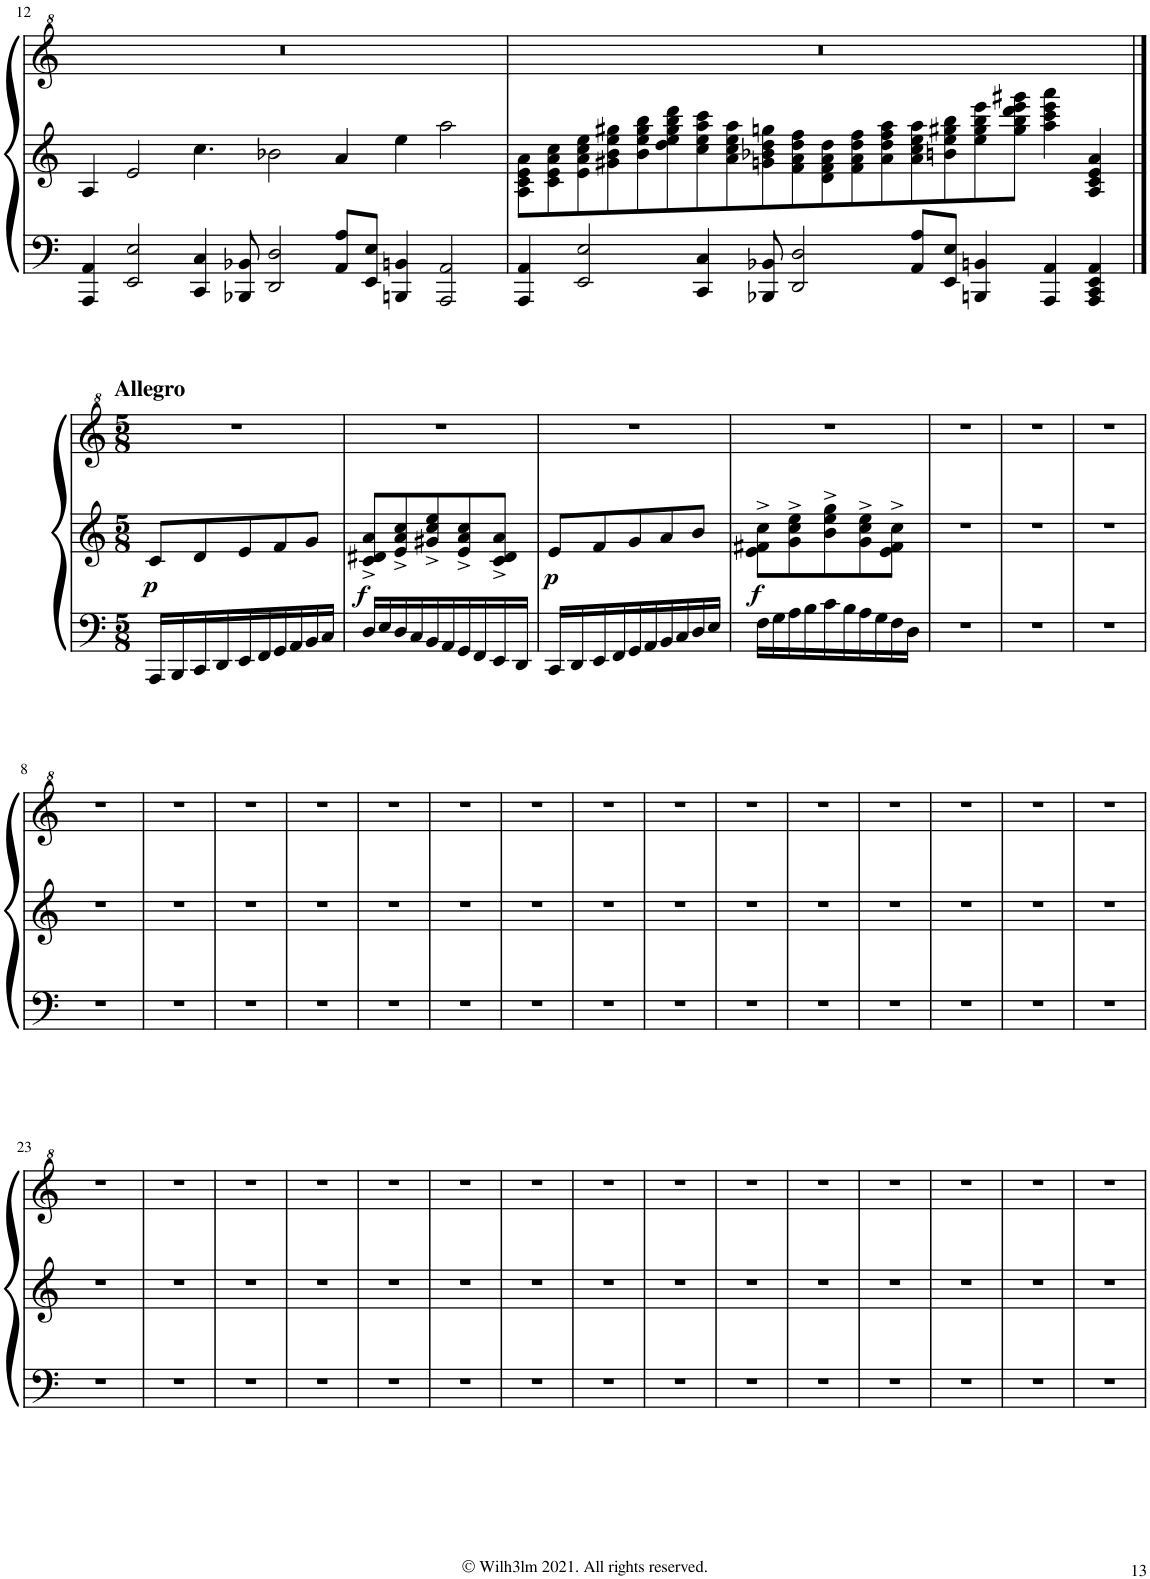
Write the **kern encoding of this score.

**kern	**kern	**kern	**dynam
*part1	*part1	*part1	*part1
*staff3	*staff2	*staff1	*staff1/2/3
*I"Piano	*	*	*
*I'Pno.	*	*	*
!!LO:PB:g=z
*clefF4	*clefG2	*clefG^2	*
*k[]	*k[]	*k[]	*
*M21/8	*M21/8	*M21/8	*
=12	=12	=12	=12
4AAA/ 4AA/	4A/	8%21r	.
2EE/ 2E/	2e/	.	.
4CC/ 4C/	4.cc\	.	.
8BBB-X/ 8BB-X/	.	.	.
2DD/ 2D/	2b-X\	.	.
8AA/ 8A/L	4a/	.	.
8EE/ 8E/J	.	.	.
4BBBn/ 4BBn/	4ee\	.	.
2AAA/ 2AA/	2aa\	.	.
=13	=13	=13	=13
4AAA/ 4AA/	8A\ 8c\ 8e\ 8a\L	8%21r	.
.	8c\ 8e\ 8a\ 8cc\	.	.
2EE/ 2E/	8e\ 8a\ 8cc\ 8ee\	.	.
.	8g#X\ 8b\ 8ee\ 8gg#X\	.	.
.	8b\ 8ee\ 8gg#\ 8bb\	.	.
.	8dd\ 8ee\ 8gg#\ 8bb\ 8ddd\	.	.
4CC/ 4C/	8cc\ 8ee\ 8aa\ 8ccc\	.	.
.	8a\ 8cc\ 8ee\ 8aa\	.	.
8BBB-X/ 8BB-X/	8gn\ 8b-X\ 8dd\ 8ggn\	.	.
2DD/ 2D/	8f\ 8a\ 8dd\ 8ff\	.	.
.	8d\ 8f\ 8a\ 8dd\	.	.
.	8f\ 8a\ 8dd\ 8ff\	.	.
.	8a\ 8dd\ 8ff\ 8aa\	.	.
8AA/ 8A/L	8a\ 8cc\ 8ee\ 8aa\	.	.
8EE/ 8E/J	8bn\ 8ee\ 8gg#X\ 8bb\	.	.
4BBBn/ 4BBn/	8ee\ 8gg#\ 8bb\ 8eee\	.	.
.	8gg#\ 8bb\ 8ddd\ 8eee\ 8ggg#X\J	.	.
4AAA/ 4AA/	4aa\ 4ccc\ 4eee\ 4aaa\	.	.
4AAA/ 4CC/ 4EE/ 4AA/	4A/ 4c/ 4e/ 4a/	.	.
!!LO:LB:g=z
==1	==1	==1	==1
*M5/8	*M5/8	*M5/8	*
!	!	!LO:TX:a:B:t=Allegro	!
!	!	!	!LO:DY:b=2
16AAA/LL	8c/L	8%5r	p
16BBB/	.	.	.
16CC/	8d/	.	.
16DD/	.	.	.
16EE/	8e/	.	.
16FF/	.	.	.
16GG/	8f/	.	.
16AA/	.	.	.
16BB/	8g/J	.	.
16C/JJ	.	.	.
=2	=2	=2	=2
!	!	!	!LO:DY:b=2
16D/LL	8c/^ 8d#X/^ 8a/^L	8%5r	f
16E/	.	.	.
16D/	8e/^ 8a/^ 8cc/^	.	.
16C/	.	.	.
16BB/	8g#X/^ 8cc/^ 8ee/^	.	.
16AA/	.	.	.
16GG/	8e/^ 8a/^ 8cc/^	.	.
16FF/	.	.	.
16EE/	8c/^ 8d#/^ 8a/^J	.	.
16DD/JJ	.	.	.
=3	=3	=3	=3
!	!	!	!LO:DY:b=2
16CC/LL	8e/L	8%5r	p
16DD/	.	.	.
16EE/	8f/	.	.
16FF/	.	.	.
16GG/	8g/	.	.
16AA/	.	.	.
16BB/	8a/	.	.
16C/	.	.	.
16D/	8b/J	.	.
16E/JJ	.	.	.
=4	=4	=4	=4
!	!	!	!LO:DY:b=2
16F\LL	8e\^ 8f#X\^ 8cc\^L	8%5r	f
16G\	.	.	.
16A\	8g\^ 8cc\^ 8ee\^	.	.
16B\	.	.	.
16c\	8b\^ 8ee\^ 8gg\^	.	.
16B\	.	.	.
16A\	8g\^ 8cc\^ 8ee\^	.	.
16G\	.	.	.
16F\	8e\^ 8f#\^ 8cc\^J	.	.
16D\JJ	.	.	.
=5	=5	=5	=5
8%5r	8%5r	8%5r	.
=6	=6	=6	=6
8%5r	8%5r	8%5r	.
=7	=7	=7	=7
8%5r	8%5r	8%5r	.
!!LO:LB:g=z
=8	=8	=8	=8
8%5r	8%5r	8%5r	.
=9	=9	=9	=9
8%5r	8%5r	8%5r	.
=10	=10	=10	=10
8%5r	8%5r	8%5r	.
=11	=11	=11	=11
8%5r	8%5r	8%5r	.
=12	=12	=12	=12
8%5r	8%5r	8%5r	.
=13	=13	=13	=13
8%5r	8%5r	8%5r	.
=14	=14	=14	=14
8%5r	8%5r	8%5r	.
=15	=15	=15	=15
8%5r	8%5r	8%5r	.
=16	=16	=16	=16
8%5r	8%5r	8%5r	.
=17	=17	=17	=17
8%5r	8%5r	8%5r	.
=18	=18	=18	=18
8%5r	8%5r	8%5r	.
=19	=19	=19	=19
8%5r	8%5r	8%5r	.
=20	=20	=20	=20
8%5r	8%5r	8%5r	.
=21	=21	=21	=21
8%5r	8%5r	8%5r	.
=22	=22	=22	=22
8%5r	8%5r	8%5r	.
!!LO:LB:g=z
=23	=23	=23	=23
8%5r	8%5r	8%5r	.
=24	=24	=24	=24
8%5r	8%5r	8%5r	.
=25	=25	=25	=25
8%5r	8%5r	8%5r	.
=26	=26	=26	=26
8%5r	8%5r	8%5r	.
=27	=27	=27	=27
8%5r	8%5r	8%5r	.
=28	=28	=28	=28
8%5r	8%5r	8%5r	.
=29	=29	=29	=29
8%5r	8%5r	8%5r	.
=30	=30	=30	=30
8%5r	8%5r	8%5r	.
=31	=31	=31	=31
8%5r	8%5r	8%5r	.
=32	=32	=32	=32
8%5r	8%5r	8%5r	.
=33	=33	=33	=33
8%5r	8%5r	8%5r	.
=34	=34	=34	=34
8%5r	8%5r	8%5r	.
=35	=35	=35	=35
8%5r	8%5r	8%5r	.
=36	=36	=36	=36
8%5r	8%5r	8%5r	.
=37	=37	=37	=37
8%5r	8%5r	8%5r	.
=	=	=	=
*-	*-	*-	*-
